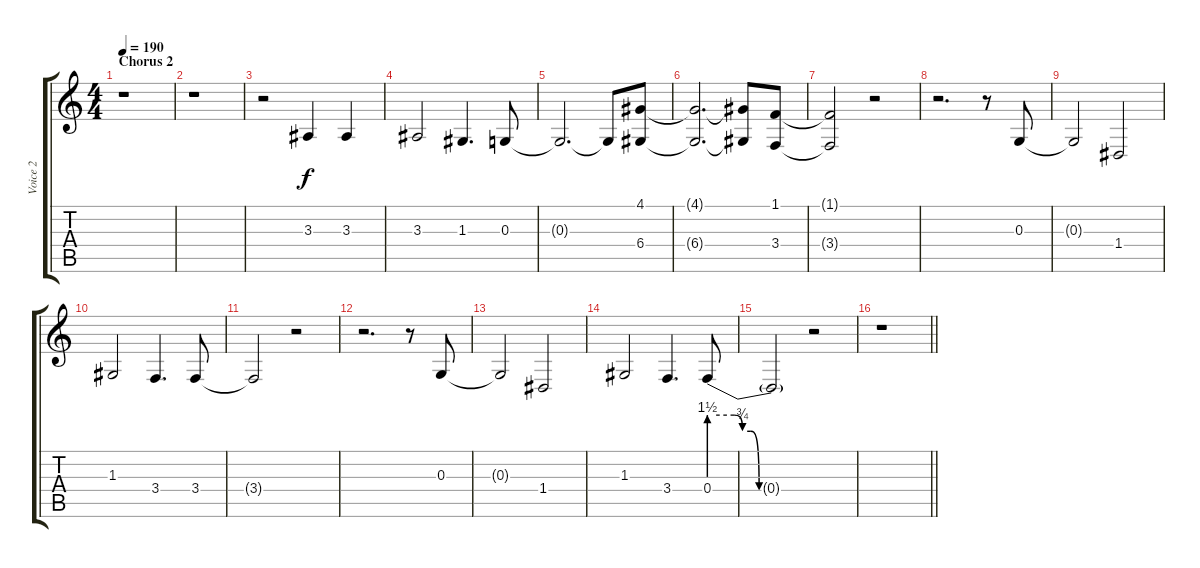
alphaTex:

\track ("Voice 2" "Voice 2") {instrument lead2sawtooth}
\staff {score tabs}
\tuning (E4 B3 G3 D3 A2 E2) {hide}
\ts (4 4)
\section ("" "Chorus 2")
\tempo 190
\clef g2
\ks c
r.1{dy f} |
r.1 |
r.2 3.3.4 3.3.4 |
3.3.2 1.3.4{d} 0.3.8 |
0.3{t}.2{d} 0.3{t}.8 (4.1 6.4).8 |
(4.1{t} 6.4{t}).2{d} (4.1{t} 6.4{t}).8 (1.1 3.4).8 |
(1.1{t} 3.4{t}).2 r.2 |
r.2{d} r.8 0.3.8 |
0.3{t}.2 1.4.2 |
1.3.2 3.4.4{d} 3.4.8 |
3.4{t}.2 r.2 |
r.2{d} r.8 0.3.8 |
0.3{t}.2 1.4.2 |
1.3.2 3.4.4{d} 0.4{be (custom 0 6 15 6 20 3 25 3 30 0 60 0)}.8 |
0.4{t}.2 r.2 |
\barLineRight lightlight
r.1
